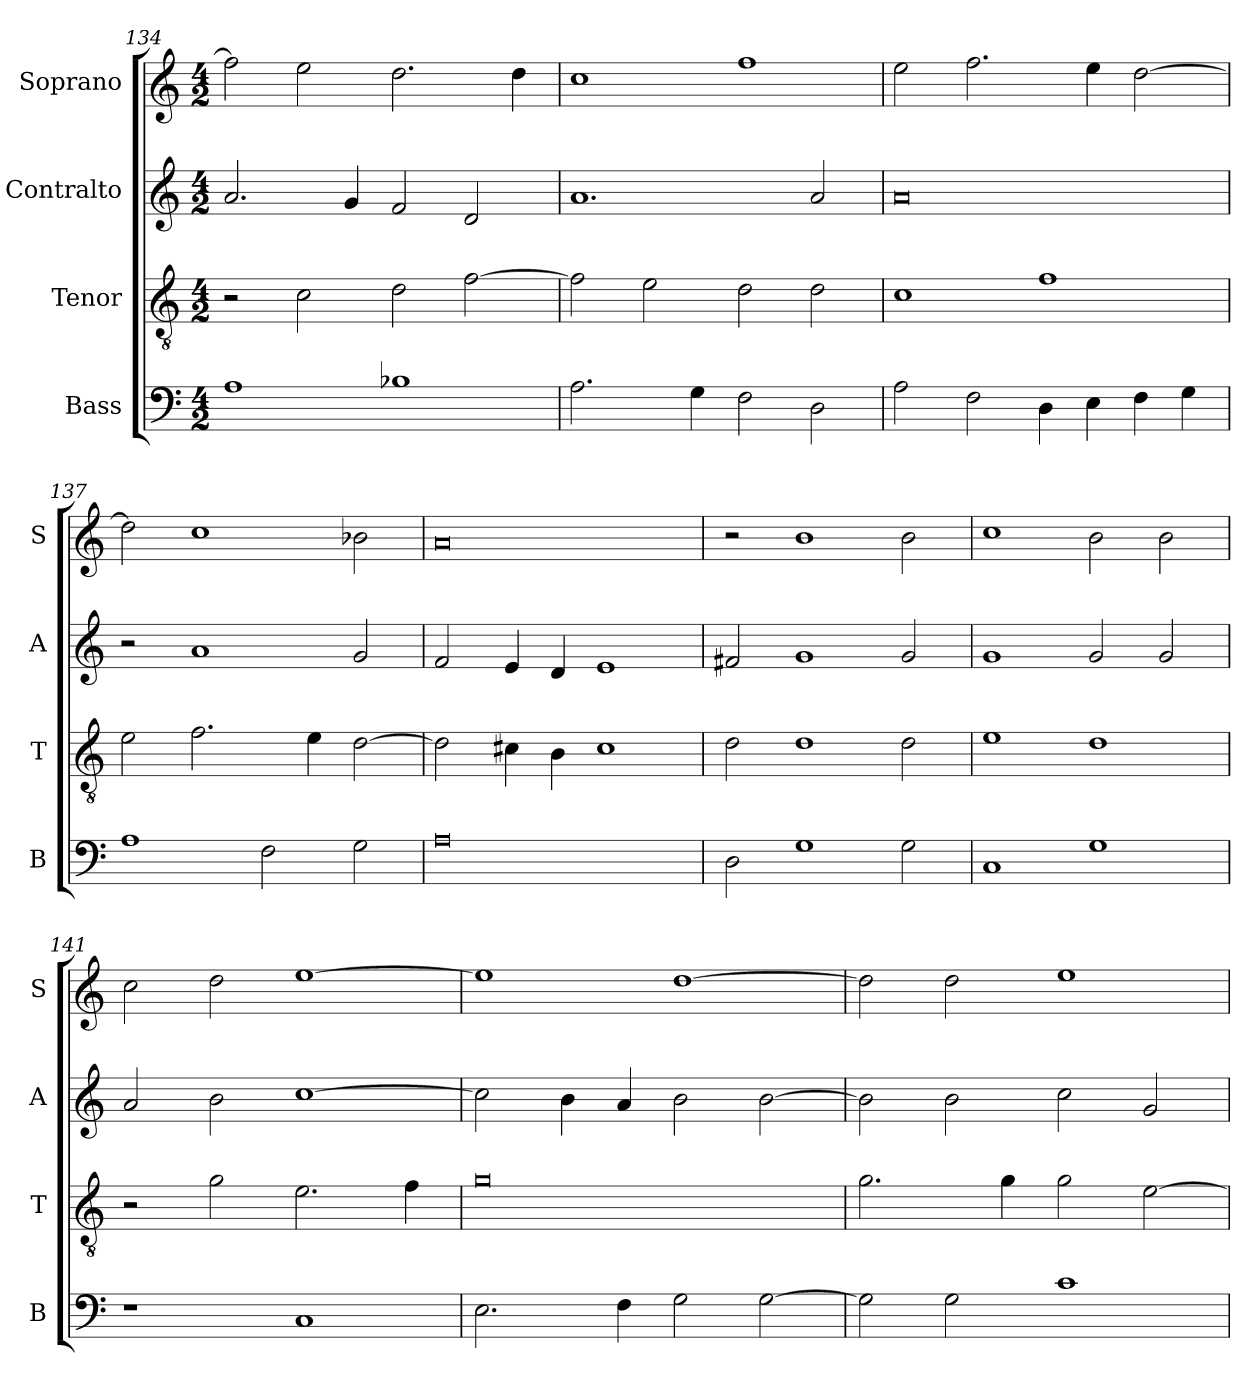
**kern	**kern	**kern	**kern
*part4	*part3	*part2	*part1
*staff4	*staff3	*staff2	*staff1
*I"Bass	*I"Tenor	*I"Contralto	*I"Soprano
*I'B	*I'T	*I'A	*I'S
*clefF4	*clefGv2	*clefG2	*clefG2
*k[]	*k[]	*k[]	*k[]
*D:dor	*D:dor	*D:dor	*D:dor
*M4/2	*M4/2	*M4/2	*M4/2
=134	=134	=134	=134
1A	2r	2.a	2ff]
.	2c	.	2ee
.	.	4g	.
1B-X	2d	2f	2.dd
.	[2f	2d	.
.	.	.	4dd
=135	=135	=135	=135
2.A	2f]	1.a	1cc
.	2e	.	.
4G	.	.	.
2F	2d	.	1ff
2D	2d	2a	.
=136	=136	=136	=136
2A	1c	0a	2ee
2F	.	.	2.ff
4D	1f	.	.
4E	.	.	4ee
4F	.	.	[2dd
4G	.	.	.
=137	=137	=137	=137
1A	2e	2r	2dd]
.	2.f	1a	1cc
2F	.	.	.
.	4e	.	.
2G	[2d	2g	2b-X
=138	=138	=138	=138
0A	2d]	2f	0a
.	4c#X	4e	.
.	4B	4d	.
.	1c#	1e	.
=139	=139	=139	=139
2D	2d	2f#X	2r
1G	1d	1g	1b
2G	2d	2g	2b
=140	=140	=140	=140
1C	1e	1g	1cc
1G	1d	2g	2b
.	.	2g	2b
=141	=141	=141	=141
1r	2r	2a	2cc
.	2g	2b	2dd
1C	2.e	[1cc	[1ee
.	4f	.	.
=142	=142	=142	=142
2.E	0g	2cc]	1ee]
.	.	4b	.
4F	.	4a	.
2G	.	2b	[1dd
[2G	.	[2b	.
=143	=143	=143	=143
2G]	2.g	2b]	2dd]
2G	.	2b	2dd
.	4g	.	.
1c	2g	2cc	1ee
.	[2e	2g	.
=	=	=	=
*-	*-	*-	*-
